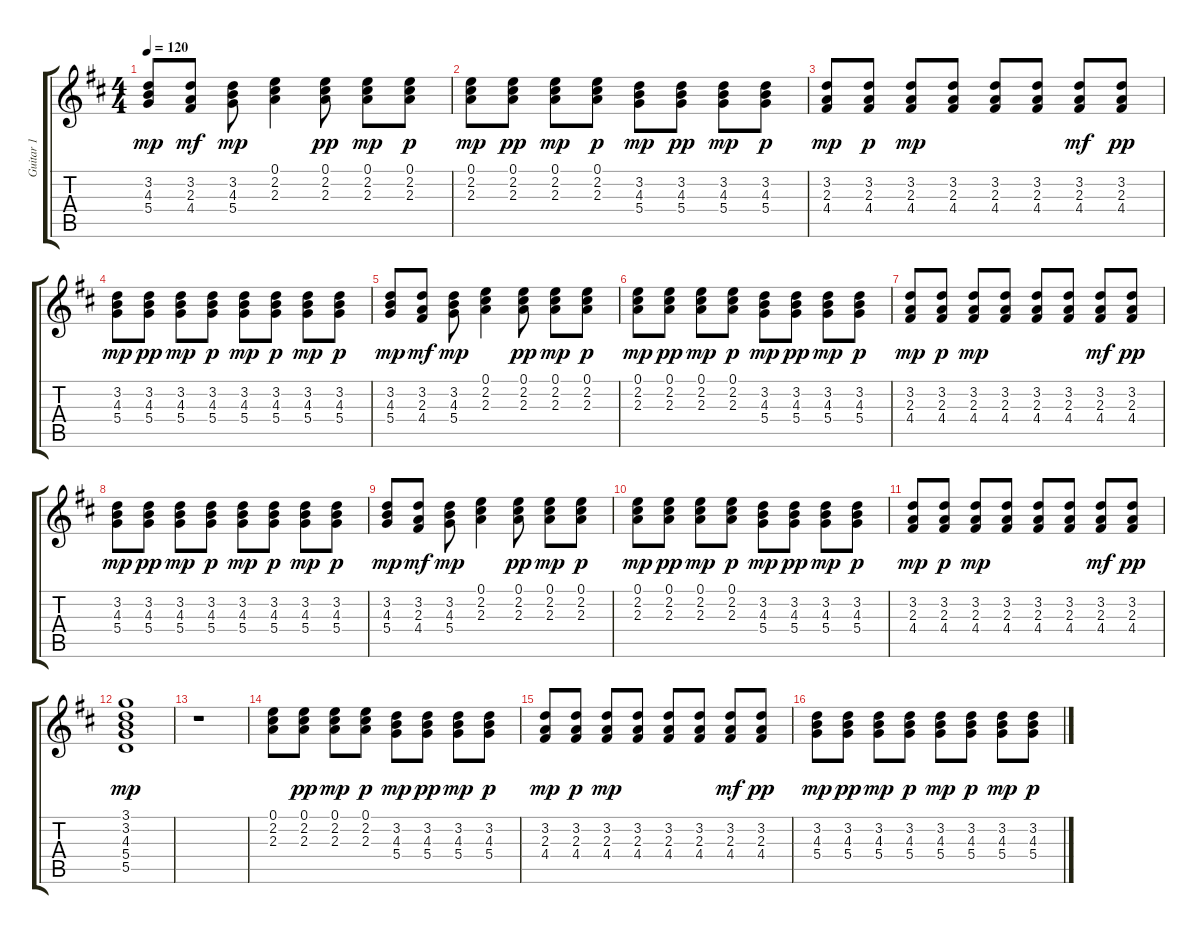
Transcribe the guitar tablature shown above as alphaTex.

\track ("Guitar 1" "Guitar 1") {instrument electricguitarclean}
\staff {score tabs}
\tuning (E4 B3 G3 D3 A2 E2) {hide}
\ts (4 4)
\tempo 120
\clef g2
\ks d
(3.2 4.3 5.4).8{dy mp} (3.2 2.3 4.4).8{dy mf} (3.2 4.3 5.4).8{dy mp} (0.1 2.2 2.3).4 (0.1 2.2 2.3).8{dy pp} (0.1 2.2 2.3).8{dy mp} (0.1 2.2 2.3).8{dy p} |
(0.1 2.2 2.3).8{dy mp} (0.1 2.2 2.3).8{dy pp} (0.1 2.2 2.3).8{dy mp} (0.1 2.2 2.3).8{dy p} (3.2 4.3 5.4).8{dy mp} (3.2 4.3 5.4).8{dy pp} (3.2 4.3 5.4).8{dy mp} (3.2 4.3 5.4).8{dy p} |
(3.2 2.3 4.4).8{dy mp} (3.2 2.3 4.4).8{dy p} (3.2 2.3 4.4).8{dy mp} (3.2 2.3 4.4).8 (3.2 2.3 4.4).8 (3.2 2.3 4.4).8 (3.2 2.3 4.4).8{dy mf} (3.2 2.3 4.4).8{dy pp} |
(3.2 4.3 5.4).8{dy mp} (3.2 4.3 5.4).8{dy pp} (3.2 4.3 5.4).8{dy mp} (3.2 4.3 5.4).8{dy p} (3.2 4.3 5.4).8{dy mp} (3.2 4.3 5.4).8{dy p} (3.2 4.3 5.4).8{dy mp} (3.2 4.3 5.4).8{dy p} |
(3.2 4.3 5.4).8{dy mp} (3.2 2.3 4.4).8{dy mf} (3.2 4.3 5.4).8{dy mp} (0.1 2.2 2.3).4 (0.1 2.2 2.3).8{dy pp} (0.1 2.2 2.3).8{dy mp} (0.1 2.2 2.3).8{dy p} |
(0.1 2.2 2.3).8{dy mp} (0.1 2.2 2.3).8{dy pp} (0.1 2.2 2.3).8{dy mp} (0.1 2.2 2.3).8{dy p} (3.2 4.3 5.4).8{dy mp} (3.2 4.3 5.4).8{dy pp} (3.2 4.3 5.4).8{dy mp} (3.2 4.3 5.4).8{dy p} |
(3.2 2.3 4.4).8{dy mp} (3.2 2.3 4.4).8{dy p} (3.2 2.3 4.4).8{dy mp} (3.2 2.3 4.4).8 (3.2 2.3 4.4).8 (3.2 2.3 4.4).8 (3.2 2.3 4.4).8{dy mf} (3.2 2.3 4.4).8{dy pp} |
(3.2 4.3 5.4).8{dy mp} (3.2 4.3 5.4).8{dy pp} (3.2 4.3 5.4).8{dy mp} (3.2 4.3 5.4).8{dy p} (3.2 4.3 5.4).8{dy mp} (3.2 4.3 5.4).8{dy p} (3.2 4.3 5.4).8{dy mp} (3.2 4.3 5.4).8{dy p} |
(3.2 4.3 5.4).8{dy mp} (3.2 2.3 4.4).8{dy mf} (3.2 4.3 5.4).8{dy mp} (0.1 2.2 2.3).4 (0.1 2.2 2.3).8{dy pp} (0.1 2.2 2.3).8{dy mp} (0.1 2.2 2.3).8{dy p} |
(0.1 2.2 2.3).8{dy mp} (0.1 2.2 2.3).8{dy pp} (0.1 2.2 2.3).8{dy mp} (0.1 2.2 2.3).8{dy p} (3.2 4.3 5.4).8{dy mp} (3.2 4.3 5.4).8{dy pp} (3.2 4.3 5.4).8{dy mp} (3.2 4.3 5.4).8{dy p} |
(3.2 2.3 4.4).8{dy mp} (3.2 2.3 4.4).8{dy p} (3.2 2.3 4.4).8{dy mp} (3.2 2.3 4.4).8 (3.2 2.3 4.4).8 (3.2 2.3 4.4).8 (3.2 2.3 4.4).8{dy mf} (3.2 2.3 4.4).8{dy pp} |
(3.1 3.2 4.3 5.4 5.5).1{dy mp} |
r.1 |
(0.1 2.2 2.3).8 (0.1 2.2 2.3).8{dy pp} (0.1 2.2 2.3).8{dy mp} (0.1 2.2 2.3).8{dy p} (3.2 4.3 5.4).8{dy mp} (3.2 4.3 5.4).8{dy pp} (3.2 4.3 5.4).8{dy mp} (3.2 4.3 5.4).8{dy p} |
(3.2 2.3 4.4).8{dy mp} (3.2 2.3 4.4).8{dy p} (3.2 2.3 4.4).8{dy mp} (3.2 2.3 4.4).8 (3.2 2.3 4.4).8 (3.2 2.3 4.4).8 (3.2 2.3 4.4).8{dy mf} (3.2 2.3 4.4).8{dy pp} |
(3.2 4.3 5.4).8{dy mp} (3.2 4.3 5.4).8{dy pp} (3.2 4.3 5.4).8{dy mp} (3.2 4.3 5.4).8{dy p} (3.2 4.3 5.4).8{dy mp} (3.2 4.3 5.4).8{dy p} (3.2 4.3 5.4).8{dy mp} (3.2 4.3 5.4).8{dy p}
